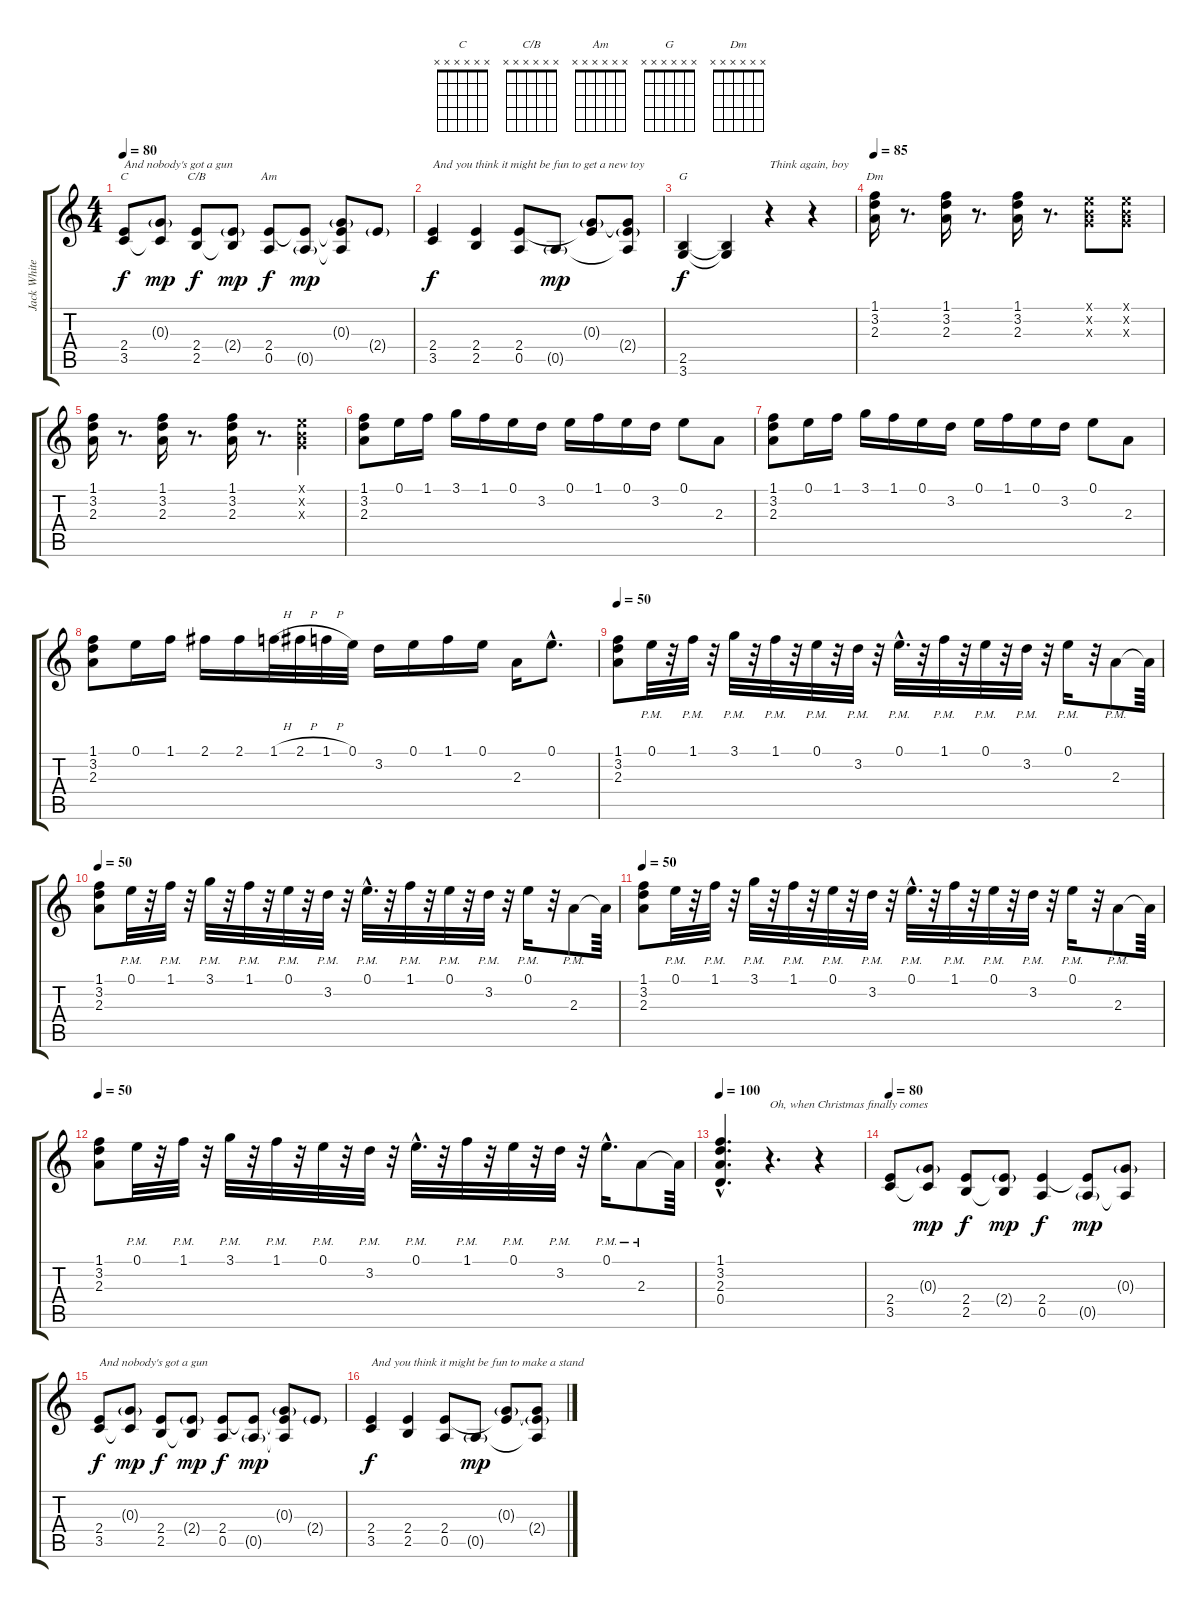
\track ("Jack White" "Jack White") {instrument distortionguitar}
\staff {score tabs}
\tuning (E4 B3 G3 D3 A2 E2) {hide}
\chord ("C" x x x x x x)
\chord ("C/B" x x x x x x)
\chord ("Am" x x x x x x)
\chord ("G" x x x x x x)
\chord ("Dm" x x x x x x)
\ts (4 4)
\tempo 80
\clef g2
\ks c
(2.4 3.5).8{ch "C" txt "And nobody's got a gun" dy f} (0.3{g} 3.5{t}).8{dy mp} (2.4 2.5).8{ch "C/B" dy f} (2.4{g} 2.5{t}).8{dy mp} (2.4 0.5).8{ch "Am" dy f} (2.4{t} 0.5{g}).8{dy mp} (0.3{g} 2.4{t} 0.5{t}).8 2.4{g}.8 |
(2.4 3.5).4{txt "And you think it might be fun to get a new toy" dy f} (2.4 2.5).4 (2.4 0.5).8 0.5{g}.8{dy mp} (0.3{g} 2.4{t}).8 (0.3{t} 2.4{g} 0.5{t}).8 |
(2.5 3.6).4{ch "G" dy f} (2.5{t} 3.6{t}).4 r.4{txt "Think again, boy"} r.4 |
\tempo 85
(1.1 3.2 2.3).16{ch "Dm"} r.8{d} (1.1 3.2 2.3).16 r.8{d} (1.1 3.2 2.3).16 r.8{d} (0.1{x} 0.2{x} 0.3{x}).8 (0.1{x} 0.2{x} 0.3{x}).8 |
(1.1 3.2 2.3).16 r.8{d} (1.1 3.2 2.3).16 r.8{d} (1.1 3.2 2.3).16 r.8{d} (0.1{x} 0.2{x} 0.3{x}).4 |
(1.1 3.2 2.3).8 0.1.16 1.1.16 3.1.16 1.1.16 0.1.16 3.2.16 0.1.16 1.1.16 0.1.16 3.2.16 0.1.8 2.3.8 |
(1.1 3.2 2.3).8 0.1.16 1.1.16 3.1.16 1.1.16 0.1.16 3.2.16 0.1.16 1.1.16 0.1.16 3.2.16 0.1.8 2.3.8 |
(1.1 3.2 2.3).8 0.1.16 1.1.16 2.1.16 2.1.16 1.1{h}.32 2.1{h}.32 1.1{h}.32 0.1.32 3.2.16 0.1.16 1.1.16 0.1.16 2.3.16 0.1{hac}.8{d} |
\tempo 85
\tempo 50
(1.1 3.2 2.3).8 0.1{pm}.32 r.32 1.1{pm}.32 r.32 3.1{pm}.32 r.32 1.1{pm}.32 r.32 0.1{pm}.32 r.32 3.2{pm}.32 r.32 0.1{hac pm}.32{d} r.32 1.1{pm}.32 r.32 0.1{pm}.32 r.32 3.2{pm}.32 r.32 0.1{pm}.16 r.32 2.3{pm}.8 2.3{t}.64 |
\tempo 85
\tempo 50
(1.1 3.2 2.3).8 0.1{pm}.32 r.32 1.1{pm}.32 r.32 3.1{pm}.32 r.32 1.1{pm}.32 r.32 0.1{pm}.32 r.32 3.2{pm}.32 r.32 0.1{hac pm}.32{d} r.32 1.1{pm}.32 r.32 0.1{pm}.32 r.32 3.2{pm}.32 r.32 0.1{pm}.16 r.32 2.3{pm}.8 2.3{t}.64 |
\tempo 85
\tempo 50
(1.1 3.2 2.3).8 0.1{pm}.32 r.32 1.1{pm}.32 r.32 3.1{pm}.32 r.32 1.1{pm}.32 r.32 0.1{pm}.32 r.32 3.2{pm}.32 r.32 0.1{hac pm}.32{d} r.32 1.1{pm}.32 r.32 0.1{pm}.32 r.32 3.2{pm}.32 r.32 0.1{pm}.16 r.32 2.3{pm}.8 2.3{t}.64 |
\tempo 50
(1.1 3.2 2.3).8 0.1{pm}.32 r.32 1.1{pm}.32 r.32 3.1{pm}.32 r.32 1.1{pm}.32 r.32 0.1{pm}.32 r.32 3.2{pm}.32 r.32 0.1{hac pm}.32{d} r.32 1.1{pm}.32 r.32 0.1{pm}.32 r.32 3.2{pm}.32 r.32 0.1{hac pm}.16{d} 2.3{pm}.8 2.3{t}.64 |
\tempo 100
(1.1{hac} 3.2{hac} 2.3{hac} 0.4{hac}).4{d} r.4{d txt "Oh, when Christmas finally comes"} r.4 |
\tempo 80
(2.4 3.5).8 (0.3{g} 3.5{t}).8{dy mp} (2.4 2.5).8{dy f} (2.4{g} 2.5{t}).8{dy mp} (2.4 0.5).4{dy f} (2.4{t} 0.5{g}).8{dy mp} (0.3{g} 0.5{t}).8 |
(2.4 3.5).8{txt "And nobody's got a gun" dy f} (0.3{g} 3.5{t}).8{dy mp} (2.4 2.5).8{dy f} (2.4{g} 2.5{t}).8{dy mp} (2.4 0.5).8{dy f} (2.4{t} 0.5{g}).8{dy mp} (0.3{g} 2.4{t} 0.5{t}).8 2.4{g}.8 |
(2.4 3.5).4{txt "And you think it might be fun to make a stand" dy f} (2.4 2.5).4 (2.4 0.5).8 0.5{g}.8{dy mp} (0.3{g} 2.4{t}).8 (0.3{t} 2.4{g} 0.5{t}).8
